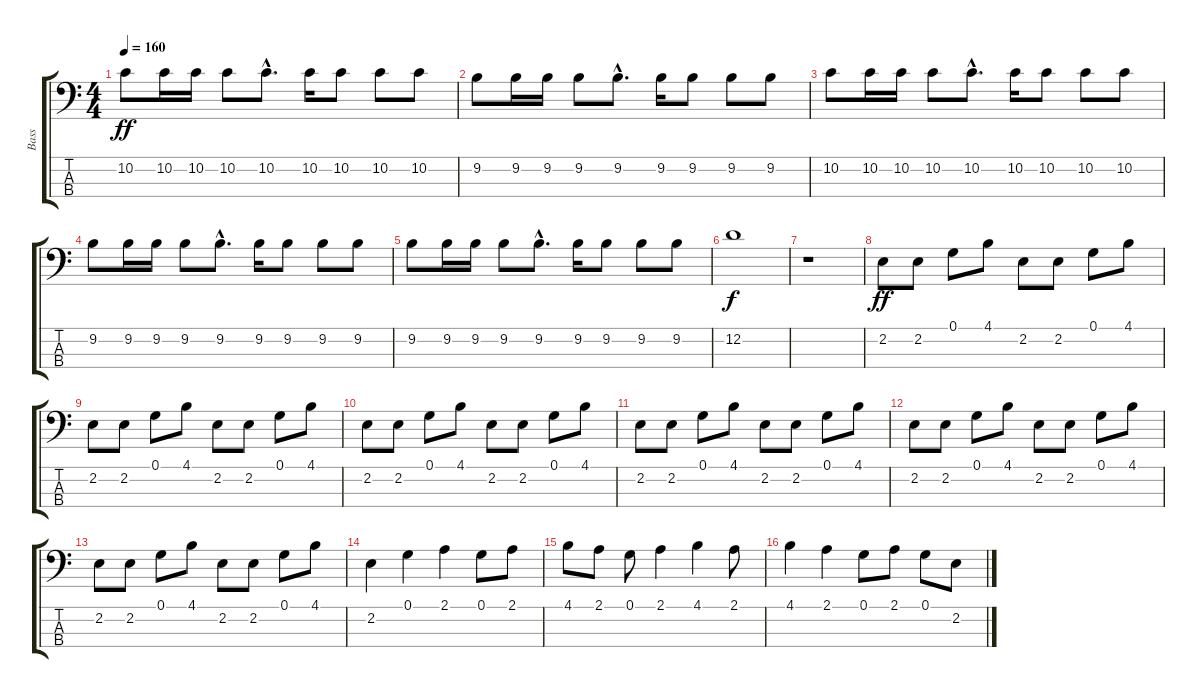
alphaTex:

\track ("Bass" "Bass") {instrument electricbassfinger}
\staff {score tabs}
\tuning (G2 D2 A1 E1) {hide}
\ts (4 4)
\tempo 160
\clef f4
\ks c
10.2.8{dy ff} 10.2.16 10.2.16 10.2.8 10.2{hac}.8{d} 10.2.16 10.2.8 10.2.8 10.2.8 |
9.2.8 9.2.16 9.2.16 9.2.8 9.2{hac}.8{d} 9.2.16 9.2.8 9.2.8 9.2.8 |
10.2.8 10.2.16 10.2.16 10.2.8 10.2{hac}.8{d} 10.2.16 10.2.8 10.2.8 10.2.8 |
9.2.8 9.2.16 9.2.16 9.2.8 9.2{hac}.8{d} 9.2.16 9.2.8 9.2.8 9.2.8 |
9.2.8 9.2.16 9.2.16 9.2.8 9.2{hac}.8{d} 9.2.16 9.2.8 9.2.8 9.2.8 |
12.2.1{dy f} |
r.1 |
2.2.8{dy ff} 2.2.8 0.1.8 4.1.8 2.2.8 2.2.8 0.1.8 4.1.8 |
2.2.8 2.2.8 0.1.8 4.1.8 2.2.8 2.2.8 0.1.8 4.1.8 |
2.2.8 2.2.8 0.1.8 4.1.8 2.2.8 2.2.8 0.1.8 4.1.8 |
2.2.8 2.2.8 0.1.8 4.1.8 2.2.8 2.2.8 0.1.8 4.1.8 |
2.2.8 2.2.8 0.1.8 4.1.8 2.2.8 2.2.8 0.1.8 4.1.8 |
2.2.8 2.2.8 0.1.8 4.1.8 2.2.8 2.2.8 0.1.8 4.1.8 |
2.2.4 0.1.4 2.1.4 0.1.8 2.1.8 |
4.1.8 2.1.8 0.1.8 2.1.4 4.1.4 2.1.8 |
4.1.4 2.1.4 0.1.8 2.1.8 0.1.8 2.2.8
